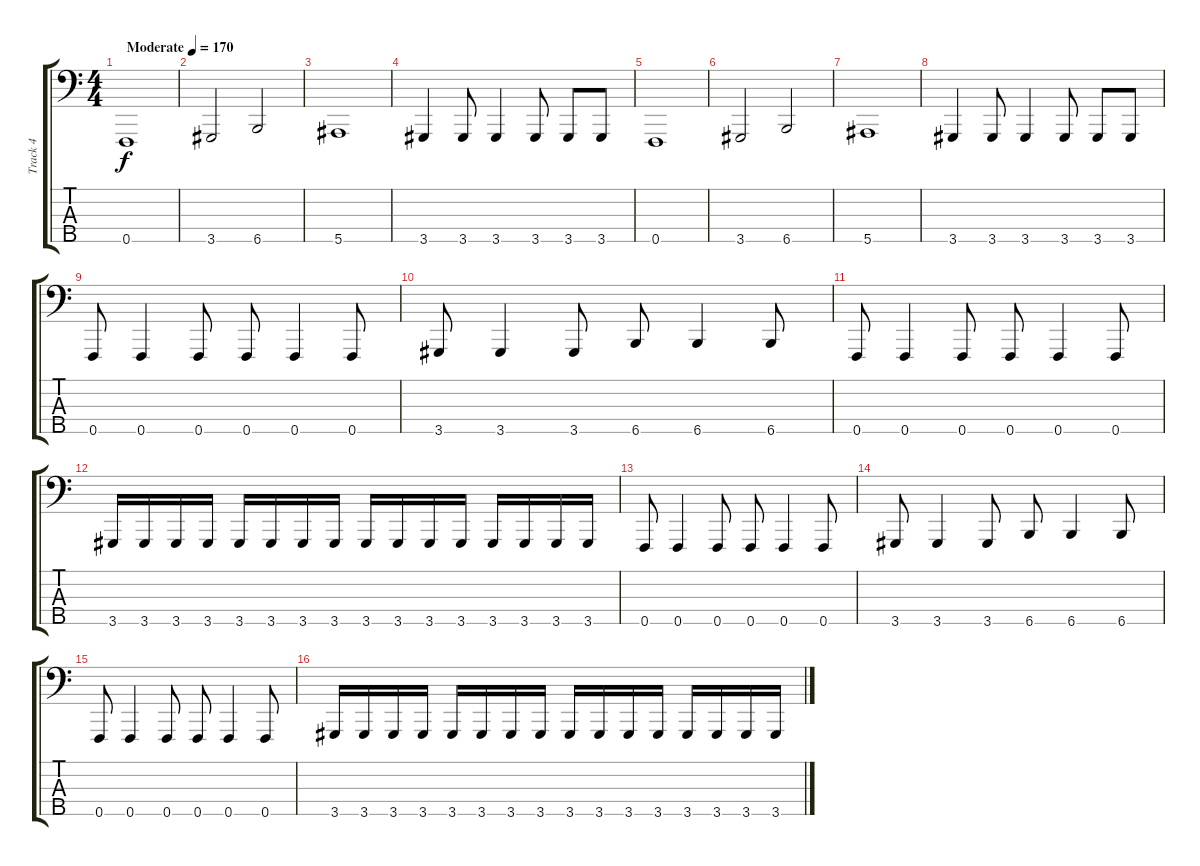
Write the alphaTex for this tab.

\track ("Track 4" "Track 4") {instrument electricbasspick}
\staff {score tabs}
\tuning (Eb2 Bb1 F1 C1 F0) {hide}
\ts (4 4)
\tempo (170 "Moderate")
\clef f4
\ks c
0.5.1{dy f instrument electricbasspick} |
3.5.2 6.5.2 |
5.5.1 |
3.5.4 3.5.8 3.5.4 3.5.8 3.5.8 3.5.8 |
0.5.1 |
3.5.2 6.5.2 |
5.5.1 |
3.5.4 3.5.8 3.5.4 3.5.8 3.5.8 3.5.8 |
0.5.8 0.5.4 0.5.8 0.5.8 0.5.4 0.5.8 |
3.5.8 3.5.4 3.5.8 6.5.8 6.5.4 6.5.8 |
0.5.8 0.5.4 0.5.8 0.5.8 0.5.4 0.5.8 |
3.5.16 3.5.16 3.5.16 3.5.16 3.5.16 3.5.16 3.5.16 3.5.16 3.5.16 3.5.16 3.5.16 3.5.16 3.5.16 3.5.16 3.5.16 3.5.16 |
0.5.8 0.5.4 0.5.8 0.5.8 0.5.4 0.5.8 |
3.5.8 3.5.4 3.5.8 6.5.8 6.5.4 6.5.8 |
0.5.8 0.5.4 0.5.8 0.5.8 0.5.4 0.5.8 |
3.5.16 3.5.16 3.5.16 3.5.16 3.5.16 3.5.16 3.5.16 3.5.16 3.5.16 3.5.16 3.5.16 3.5.16 3.5.16 3.5.16 3.5.16 3.5.16
